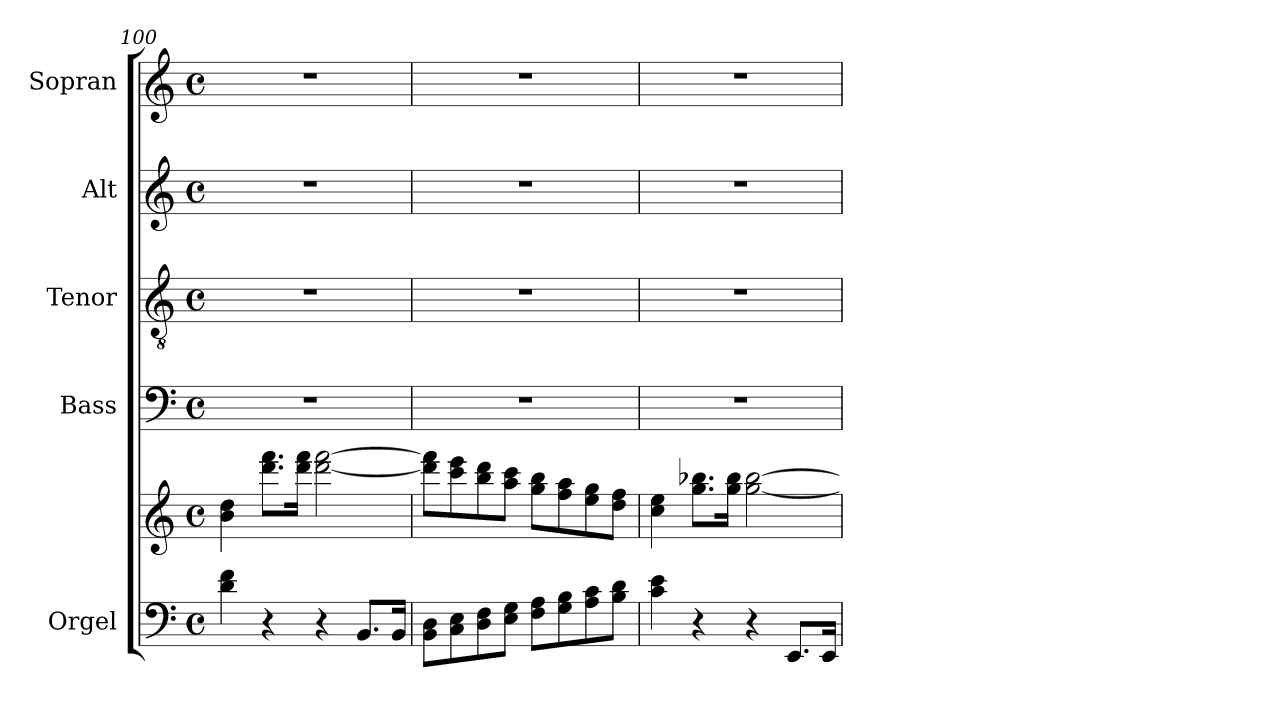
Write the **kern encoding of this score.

**kern	**kern	**kern	**kern	**kern	**kern
*part5	*part5	*part4	*part3	*part2	*part1
*staff6	*staff5	*staff4	*staff3	*staff2	*staff1
*I"Orgel	*	*I"Bass	*I"Tenor	*I"Alt	*I"Sopran
*I'Org.	*	*I'B.	*I'T.	*I'A.	*I'S.
*clefF4	*clefG2	*clefF4	*clefGv2	*clefG2	*clefG2
*k[]	*k[]	*k[]	*k[]	*k[]	*k[]
*C:	*C:	*C:	*C:	*C:	*C:
*M4/4	*M4/4	*M4/4	*M4/4	*M4/4	*M4/4
*met(c)	*met(c)	*met(c)	*met(c)	*met(c)	*met(c)
=100	=100	=100	=100	=100	=100
4d\ 4f\	4b\ 4dd\	1r	1r	1r	1r
4r	8.ddd\ 8.fff\L	.	.	.	.
.	16ddd\ 16fff\Jk	.	.	.	.
4r	[2ddd\ [2fff\	.	.	.	.
8.BB/L	.	.	.	.	.
16BB/Jk	.	.	.	.	.
!!LO:LB:g=z
=101	=101	=101	=101	=101	=101
8BB\ 8D\L	8ddd\] 8fff\]L	1r	1r	1r	1r
8C\ 8E\	8ccc\ 8eee\	.	.	.	.
8D\ 8F\	8bb\ 8ddd\	.	.	.	.
8E\ 8G\J	8aa\ 8ccc\J	.	.	.	.
8F\ 8A\L	8gg\ 8bb\L	.	.	.	.
8G\ 8B\	8ff\ 8aa\	.	.	.	.
8A\ 8c\	8ee\ 8gg\	.	.	.	.
8B\ 8d\J	8dd\ 8ff\J	.	.	.	.
=102	=102	=102	=102	=102	=102
4c\ 4e\	4cc\ 4ee\	1r	1r	1r	1r
4r	8.gg\ 8.bb-X\L	.	.	.	.
.	16gg\ 16bb-\Jk	.	.	.	.
4r	[2gg\ [2bb-\	.	.	.	.
8.EE/L	.	.	.	.	.
16EE/Jk	.	.	.	.	.
=	=	=	=	=	=
*-	*-	*-	*-	*-	*-
